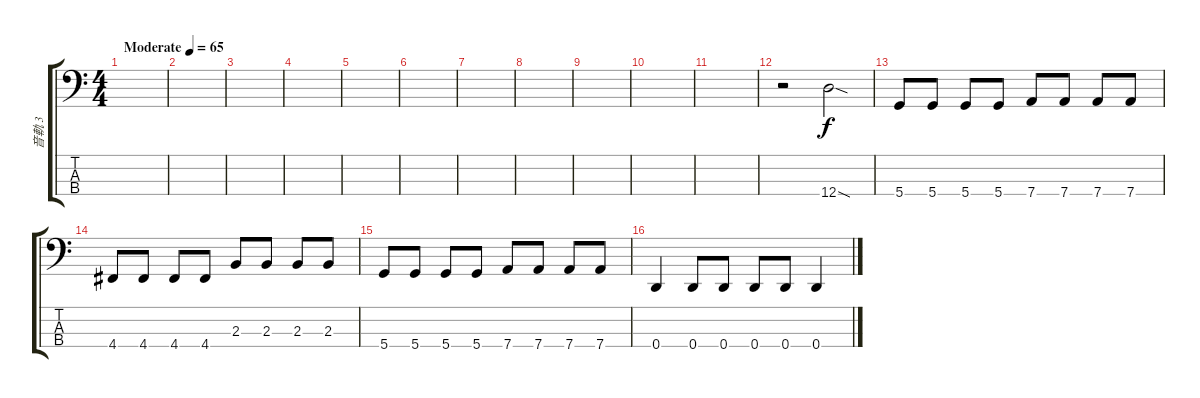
\track ("音軌 3" "音軌 3") {instrument electricbassfinger}
\staff {score tabs}
\tuning (G2 D2 A1 D1) {hide}
\ts (4 4)
\tempo (65 "Moderate")
\clef f4
\ks c
|
|
|
|
|
|
|
|
|
|
|
r.2 12.4{sod}.2 |
5.4.8 5.4.8 5.4.8 5.4.8 7.4.8 7.4.8 7.4.8 7.4.8 |
4.4.8 4.4.8 4.4.8 4.4.8 2.3.8 2.3.8 2.3.8 2.3.8 |
5.4.8 5.4.8 5.4.8 5.4.8 7.4.8 7.4.8 7.4.8 7.4.8 |
0.4.4 0.4.8 0.4.8 0.4.8 0.4.8 0.4.4
